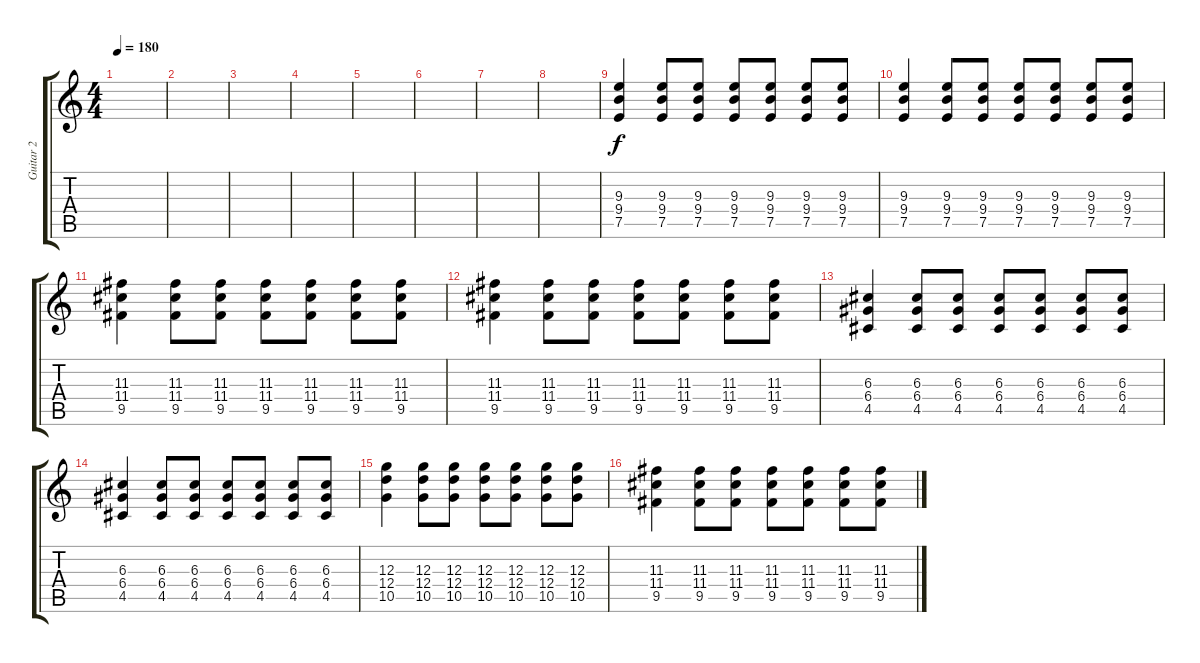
\track ("Guitar 2" "Guitar 2") {instrument distortionguitar}
\staff {score tabs}
\tuning (E4 B3 G3 D3 A2 E2) {hide}
\ts (4 4)
\tempo 180
\clef g2
\ks c
|
|
|
|
|
|
|
|
(9.3 9.4 7.5).4{volume 10} (9.3 9.4 7.5).8 (9.3 9.4 7.5).8 (9.3 9.4 7.5).8 (9.3 9.4 7.5).8 (9.3 9.4 7.5).8 (9.3 9.4 7.5).8 |
(9.3 9.4 7.5).4 (9.3 9.4 7.5).8 (9.3 9.4 7.5).8 (9.3 9.4 7.5).8 (9.3 9.4 7.5).8 (9.3 9.4 7.5).8 (9.3 9.4 7.5).8 |
(11.3 11.4 9.5).4 (11.3 11.4 9.5).8 (11.3 11.4 9.5).8 (11.3 11.4 9.5).8 (11.3 11.4 9.5).8 (11.3 11.4 9.5).8 (11.3 11.4 9.5).8 |
(11.3 11.4 9.5).4 (11.3 11.4 9.5).8 (11.3 11.4 9.5).8 (11.3 11.4 9.5).8 (11.3 11.4 9.5).8 (11.3 11.4 9.5).8 (11.3 11.4 9.5).8 |
(6.3 6.4 4.5).4 (6.3 6.4 4.5).8 (6.3 6.4 4.5).8 (6.3 6.4 4.5).8 (6.3 6.4 4.5).8 (6.3 6.4 4.5).8 (6.3 6.4 4.5).8 |
(6.3 6.4 4.5).4 (6.3 6.4 4.5).8 (6.3 6.4 4.5).8 (6.3 6.4 4.5).8 (6.3 6.4 4.5).8 (6.3 6.4 4.5).8 (6.3 6.4 4.5).8 |
(12.3 12.4 10.5).4 (12.3 12.4 10.5).8 (12.3 12.4 10.5).8 (12.3 12.4 10.5).8 (12.3 12.4 10.5).8 (12.3 12.4 10.5).8 (12.3 12.4 10.5).8 |
(11.3 11.4 9.5).4 (11.3 11.4 9.5).8 (11.3 11.4 9.5).8 (11.3 11.4 9.5).8 (11.3 11.4 9.5).8 (11.3 11.4 9.5).8 (11.3 11.4 9.5).8
